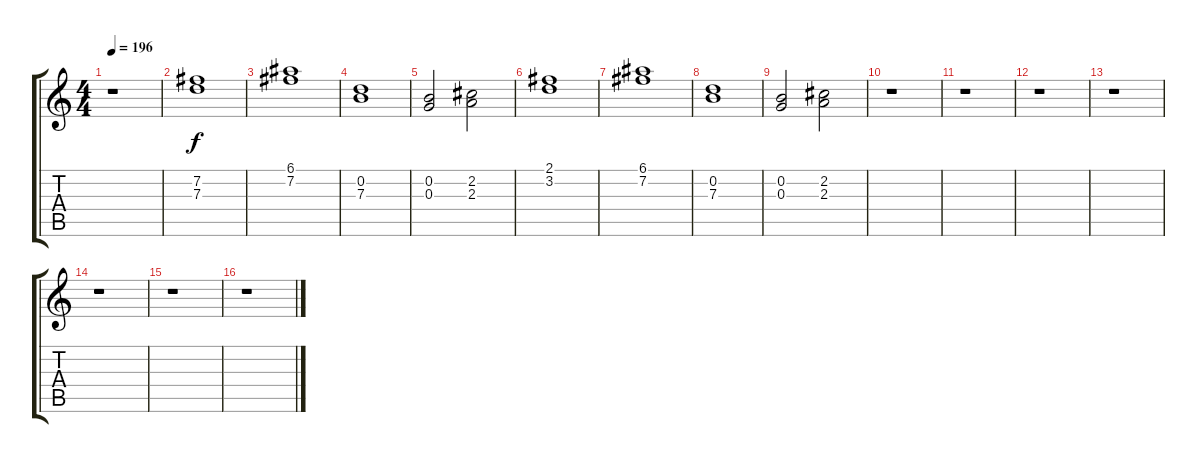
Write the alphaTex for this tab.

\track "" {instrument acousticguitarsteel}
\staff {score tabs}
\tuning (E4 B3 G3 D3 A2 E2) {hide}
\ts (4 4)
\tempo 196
\clef g2
\ks c
r.1{dy f instrument acousticguitarsteel} |
(7.2 7.3).1 |
(6.1 7.2).1 |
(0.2 7.3).1 |
(0.2 0.3).2 (2.2 2.3).2 |
(2.1 3.2).1 |
(6.1 7.2).1 |
(0.2 7.3).1 |
(0.2 0.3).2 (2.2 2.3).2 |
r.1 |
r.1 |
r.1 |
r.1 |
r.1 |
r.1 |
r.1
